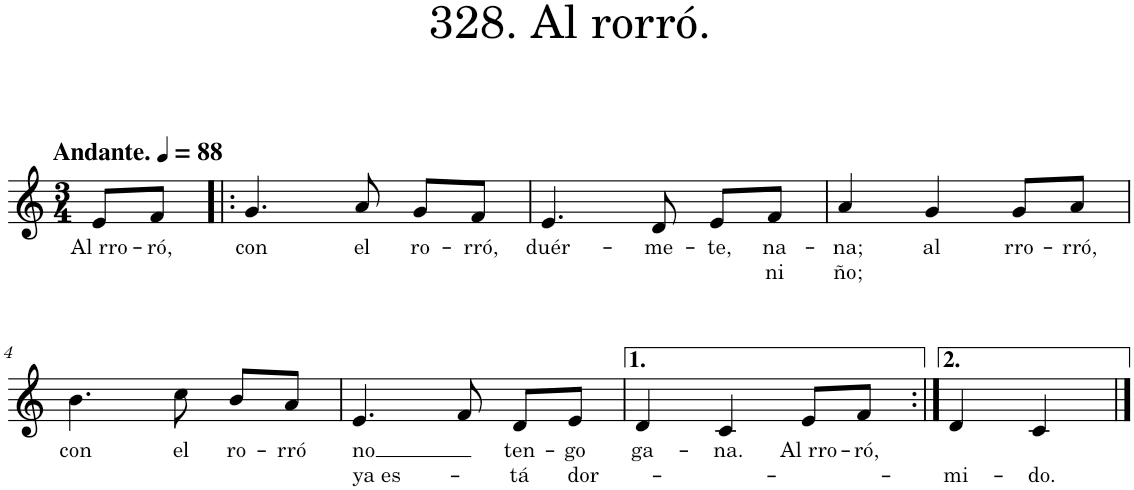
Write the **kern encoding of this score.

**kern	**text	**text
*part1	*part1	*part1
*staff1	*staff1	*staff1
*I"Piano	*	*
*I'Pno.	*	*
*clefG2	*	*
*k[]	*	*
*M3/4	*	*
*MM88	*	*
=	=	=
!LO:TX:a:B:t=Andante.	!	!
!	!LO:LY:b	!
8e/L	Al rro-	.
!	!LO:LY:b	!
8f/J	-ró,	.
=1!|:	=1!|:	=1!|:
!	!LO:LY:b	!
4.g/	con	.
!	!LO:LY:b	!
8a/	el	.
!	!LO:LY:b	!
8g/L	ro-	.
!	!LO:LY:b	!
8f/J	-rró,	.
=2	=2	=2
!	!LO:LY:b	!
4.e/	duér-	.
!	!LO:LY:b	!
8d/	-me-	.
!	!LO:LY:b	!
8e/L	-te,	.
!	!LO:LY:b	!LO:LY:b
8f/J	na-	ni
=3	=3	=3
!	!LO:LY:b	!LO:LY:b
4a/	-na;	ño;
!	!LO:LY:b	!
4g/	al	.
!	!LO:LY:b	!
8g/L	rro-	.
!	!LO:LY:b	!
8a/J	-rró,	.
!!LO:LB:g=z
=4	=4	=4
!	!LO:LY:b	!
4.b\	con	.
!	!LO:LY:b	!
8cc\	el	.
!	!LO:LY:b	!
8b/L	ro-	.
!	!LO:LY:b	!
8a/J	-rró	.
=5	=5	=5
!	!LO:LY:b	!LO:LY:b
4.e/	no	ya es-
8f/	.	.
!	!LO:LY:b	!LO:LY:b
8d/L	ten-	-tá
!	!LO:LY:b	!LO:LY:b
8e/J	-go	dor-
=6	=6	=6
!	!LO:LY:b	!
4d/	ga-	.
!	!LO:LY:b	!
4c/	-na.	.
!	!LO:LY:b	!
8e/L	Al rro-	.
!	!LO:LY:b	!
8f/J	-ró,	.
=7:|!	=7:|!	=7:|!
!	!	!LO:LY:b
4d/	.	mi-
!	!	!LO:LY:b
4c/	.	-do.
==	==	==
*-	*-	*-
